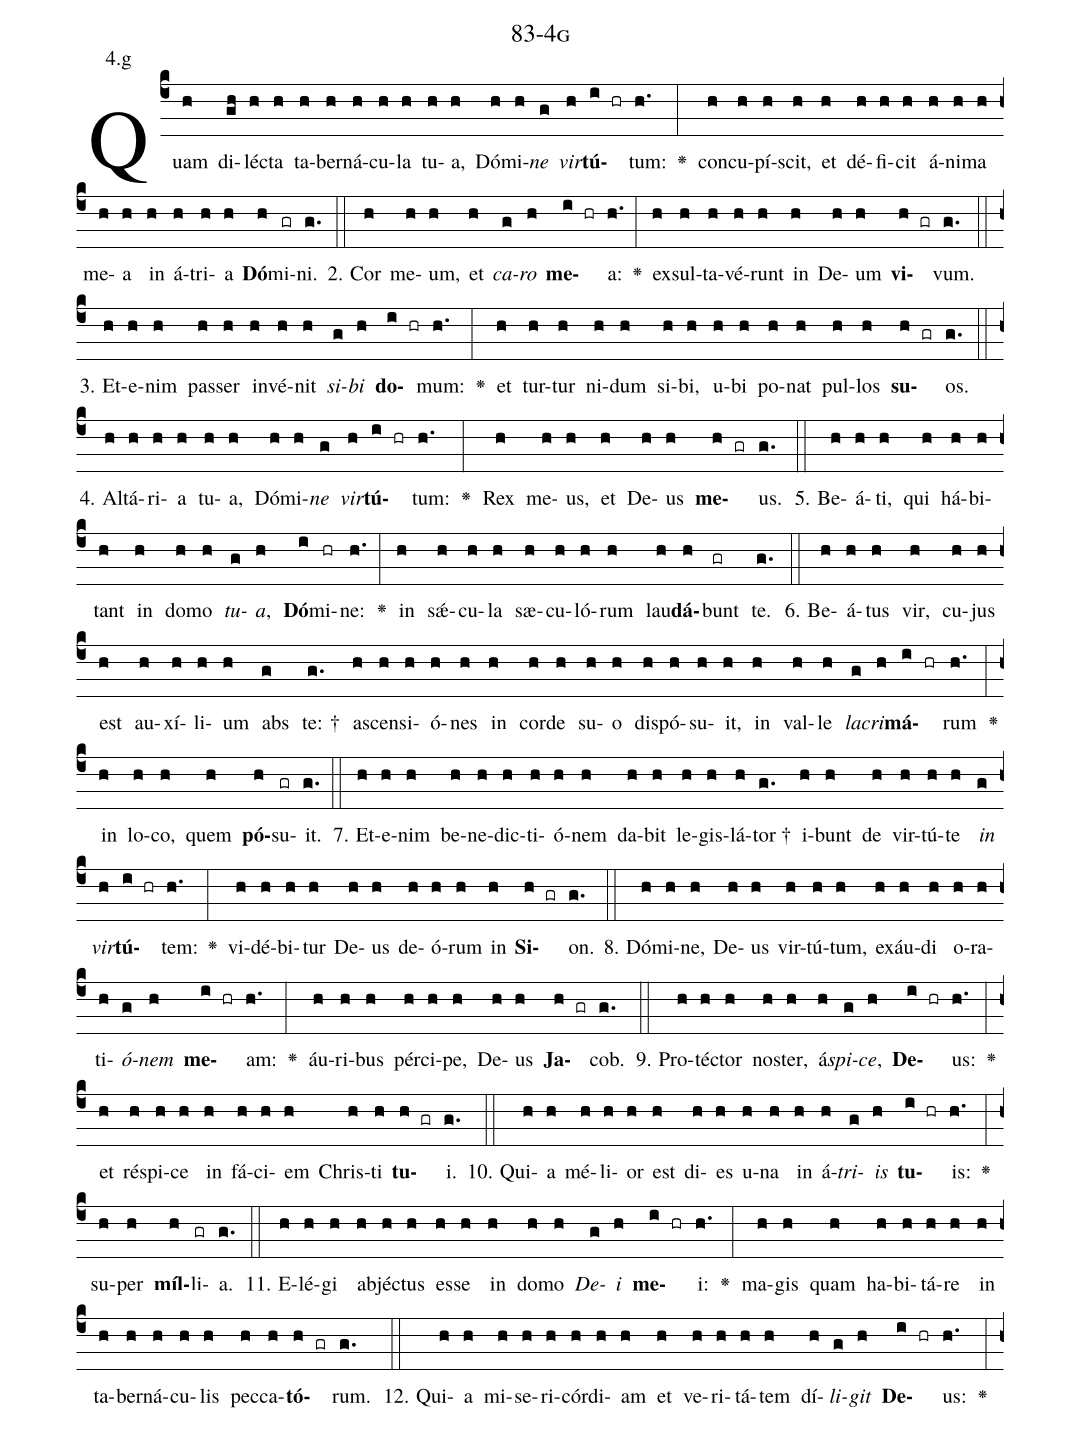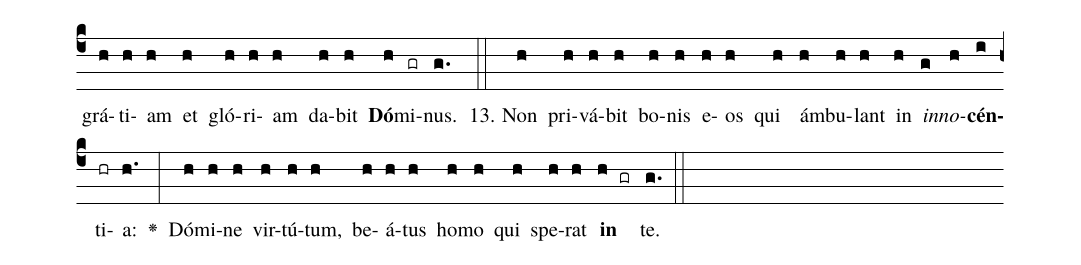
name: 83-4g;
annotation: 4.g;
%%
(c4)Quam(h) di(gh)léc(h)ta(h) ta(h)ber(h)ná(h)cu(h)la(h) tu(h)a,(h) Dó(h)mi(h)<i>ne</i>(g) <i>vir</i>(h)<b>tú</b>(i hr)tum:(h.) <v>\greheightstar</v>(:) con(h)cu(h)pí(h)scit,(h) et(h) dé(h)fi(h)cit(h) á(h)ni(h)ma(h) me(h)a(h) in(h) á(h)tri(h)a(h) <b>Dó</b>(h)mi(gr)ni.(g.) (::)
2. Cor(h) me(h)um,(h) et(h) <i>ca</i>(g)<i>ro</i>(h) <b>me</b>(i hr)a:(h.) <v>\greheightstar</v>(:) ex(h)sul(h)ta(h)vé(h)runt(h) in(h) De(h)um(h) <b>vi</b>(h gr)vum.(g.) (::)
3. Et(h)e(h)nim(h) pas(h)ser(h) in(h)vé(h)nit(h) <i>si</i>(g)<i>bi</i>(h) <b>do</b>(i hr)mum:(h.) <v>\greheightstar</v>(:) et(h) tur(h)tur(h) ni(h)dum(h) si(h)bi,(h) u(h)bi(h) po(h)nat(h) pul(h)los(h) <b>su</b>(h gr)os.(g.) (::)
4. Al(h)tá(h)ri(h)a(h) tu(h)a,(h) Dó(h)mi(h)<i>ne</i>(g) <i>vir</i>(h)<b>tú</b>(i hr)tum:(h.) <v>\greheightstar</v>(:) Rex(h) me(h)us,(h) et(h) De(h)us(h) <b>me</b>(h gr)us.(g.) (::)
5. Be(h)á(h)ti,(h) qui(h) há(h)bi(h)tant(h) in(h) do(h)mo(h) <i>tu</i>(g)<i>a</i>,(h) <b>Dó</b>(i)mi(hr)ne:(h.) <v>\greheightstar</v>(:) in(h) sǽ(h)cu(h)la(h) sæ(h)cu(h)ló(h)rum(h) lau(h)<b>dá</b>(h)bunt(gr) te.(g.) (::)
6. Be(h)á(h)tus(h) vir,(h) cu(h)jus(h) est(h) au(h)xí(h)li(h)um(h) abs(g) te: †(g.) a(h)scen(h)si(h)ó(h)nes(h) in(h) cor(h)de(h) su(h)o(h) dis(h)pó(h)su(h)it,(h) in(h) val(h)le(h) <i>la</i>(g)<i>cri</i>(h)<b>má</b>(i hr)rum(h.) <v>\greheightstar</v>(:) in(h) lo(h)co,(h) quem(h) <b>pó</b>(h)su(gr)it.(g.) (::)
7. Et(h)e(h)nim(h) be(h)ne(h)dic(h)ti(h)ó(h)nem(h) da(h)bit(h) le(h)gis(h)lá(h)tor †(g.) i(h)bunt(h) de(h) vir(h)tú(h)te(h) <i>in</i>(g) <i>vir</i>(h)<b>tú</b>(i hr)tem:(h.) <v>\greheightstar</v>(:) vi(h)dé(h)bi(h)tur(h) De(h)us(h) de(h)ó(h)rum(h) in(h) <b>Si</b>(h gr)on.(g.) (::)
8. Dó(h)mi(h)ne,(h) De(h)us(h) vir(h)tú(h)tum,(h) ex(h)áu(h)di(h) o(h)ra(h)ti(h)<i>ó</i>(g)<i>nem</i>(h) <b>me</b>(i hr)am:(h.) <v>\greheightstar</v>(:) áu(h)ri(h)bus(h) pér(h)ci(h)pe,(h) De(h)us(h) <b>Ja</b>(h gr)cob.(g.) (::)
9. Pro(h)téc(h)tor(h) nos(h)ter,(h) á(h)<i>spi</i>(g)<i>ce</i>,(h) <b>De</b>(i hr)us:(h.) <v>\greheightstar</v>(:) et(h) ré(h)spi(h)ce(h) in(h) fá(h)ci(h)em(h) Chris(h)ti(h) <b>tu</b>(h gr)i.(g.) (::)
10. Qui(h)a(h) mé(h)li(h)or(h) est(h) di(h)es(h) u(h)na(h) in(h) á(h)<i>tri</i>(g)<i>is</i>(h) <b>tu</b>(i hr)is:(h.) <v>\greheightstar</v>(:) su(h)per(h) <b>míl</b>(h)li(gr)a.(g.) (::)
11. E(h)lé(h)gi(h) ab(h)jéc(h)tus(h) es(h)se(h) in(h) do(h)mo(h) <i>De</i>(g)<i>i</i>(h) <b>me</b>(i hr)i:(h.) <v>\greheightstar</v>(:) ma(h)gis(h) quam(h) ha(h)bi(h)tá(h)re(h) in(h) ta(h)ber(h)ná(h)cu(h)lis(h) pec(h)ca(h)<b>tó</b>(h gr)rum.(g.) (::)
12. Qui(h)a(h) mi(h)se(h)ri(h)cór(h)di(h)am(h) et(h) ve(h)ri(h)tá(h)tem(h) dí(h)<i>li</i>(g)<i>git</i>(h) <b>De</b>(i hr)us:(h.) <v>\greheightstar</v>(:) grá(h)ti(h)am(h) et(h) gló(h)ri(h)am(h) da(h)bit(h) <b>Dó</b>(h)mi(gr)nus.(g.) (::)
13. Non(h) pri(h)vá(h)bit(h) bo(h)nis(h) e(h)os(h) qui(h) ám(h)bu(h)lant(h) in(h) <i>in</i>(g)<i>no</i>(h)<b>cén</b>(i)ti(hr)a:(h.) <v>\greheightstar</v>(:) Dó(h)mi(h)ne(h) vir(h)tú(h)tum,(h) be(h)á(h)tus(h) ho(h)mo(h) qui(h) spe(h)rat(h) <b>in</b>(h gr) te.(g.) (::)
